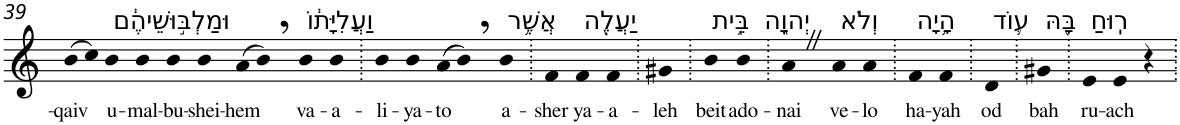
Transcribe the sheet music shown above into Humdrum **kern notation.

**kern	**text
*part1	*part1
*staff1	*staff1
*I"Piano	*
*I'Pno	*
!!LO:PB:g=z
*clefG2	*
*k[]	*
=39	=39
!	!LO:LY:b
(>8b	-qaiv
8cc)	.
!LO:TX:a:t=וּמַלְבּ֣וּשֵׁיהֶ֔ם	!
!	!LO:LY:b
4b	u-
!	!LO:LY:b
4b	-mal-
!	!LO:LY:b
4b	-bu-
!	!LO:LY:b
4b	-shei-
!	!LO:LY:b
(>8a	-hem
8b,)	.
!LO:TX:a:t=וַעֲלִיָּת֔וֹ	!
!	!LO:LY:b
4b	va-
!	!LO:LY:b
4b	-a-
=40.	=40.
!	!LO:LY:b
4b	-li-
!	!LO:LY:b
4b	-ya-
!	!LO:LY:b
(>8a	-to
8b,)	.
!LO:TX:a:t=אֲשֶׁ֥ר	!
!	!LO:LY:b
4b	a-
=41.	=41.
!	!LO:LY:b
4f	-sher
!LO:TX:a:t=יַעֲלֶ֖ה	!
!	!LO:LY:b
4f	ya-
!	!LO:LY:b
4f	-a-
=42.	=42.
!	!LO:LY:b
4g#X	-leh
=43.	=43.
!LO:TX:a:t=בֵּ֣ית	!
!	!LO:LY:b
4b	beit
!LO:TX:a:t=יְהוָ֑ה	!
!	!LO:LY:b
4b	ado-
=44.	=44.
!	!LO:LY:b
4aZ	-nai
!LO:TX:a:t=וְלֹא	!
!	!LO:LY:b
4a	ve-
!	!LO:LY:b
4a	-lo
=45.	=45.
!LO:TX:a:t=הָ֥יָה	!
!	!LO:LY:b
4f	ha-
!	!LO:LY:b
4f	-yah
=46.	=46.
!LO:TX:a:t=ע֛וֹד	!
!	!LO:LY:b
4d	od
=47.	=47.
!LO:TX:a:t=בָּ֖הּ	!
!	!LO:LY:b
4g#X	bah
=48.	=48.
!LO:TX:a:t=רֽוּחַ	!
!	!LO:LY:b
4e	ru-
!	!LO:LY:b
4e	-ach
4r	.
=.	=.
*-	*-
